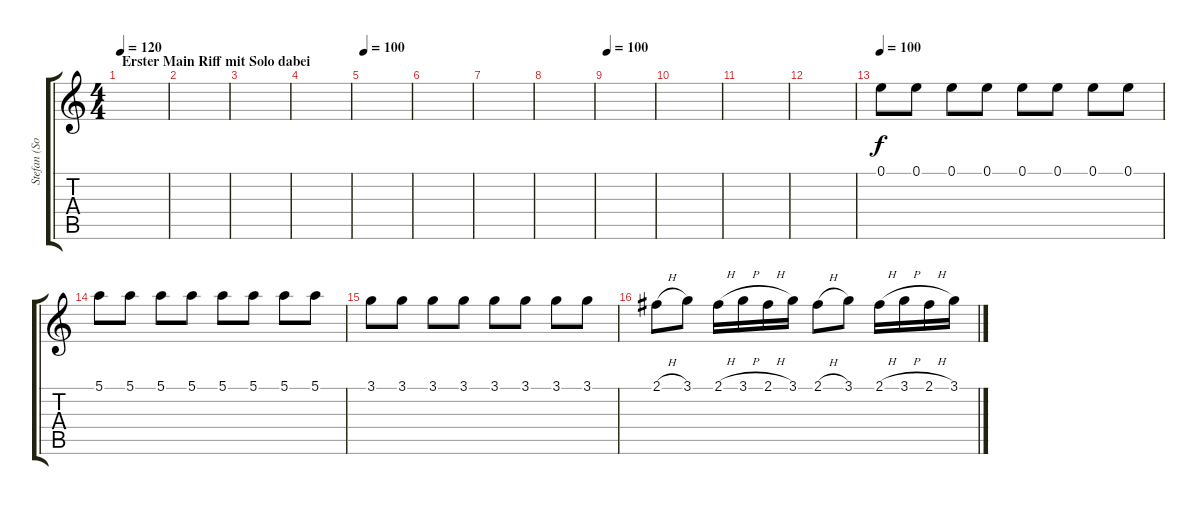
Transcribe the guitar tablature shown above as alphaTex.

\track ("Stefan (Solo)" "Stefan (So") {instrument distortionguitar}
\staff {score tabs}
\tuning (E4 B3 G3 D3 A2 E2) {hide}
\ts (4 4)
\section ("" "Erster Main Riff mit Solo dabei")
\tempo 120
\tempo 100
\tempo 120
\clef g2
\ks c
|
|
|
|
\tempo 100
|
|
|
|
\tempo 100
|
|
|
|
\tempo 100
0.1.8 0.1.8 0.1.8 0.1.8 0.1.8 0.1.8 0.1.8 0.1.8 |
5.1.8 5.1.8 5.1.8 5.1.8 5.1.8 5.1.8 5.1.8 5.1.8 |
3.1.8 3.1.8 3.1.8 3.1.8 3.1.8 3.1.8 3.1.8 3.1.8 |
2.1{h}.8 3.1.8 2.1{h}.16 3.1{h}.16 2.1{h}.16 3.1.16 2.1{h}.8 3.1.8 2.1{h}.16 3.1{h}.16 2.1{h}.16 3.1.16
